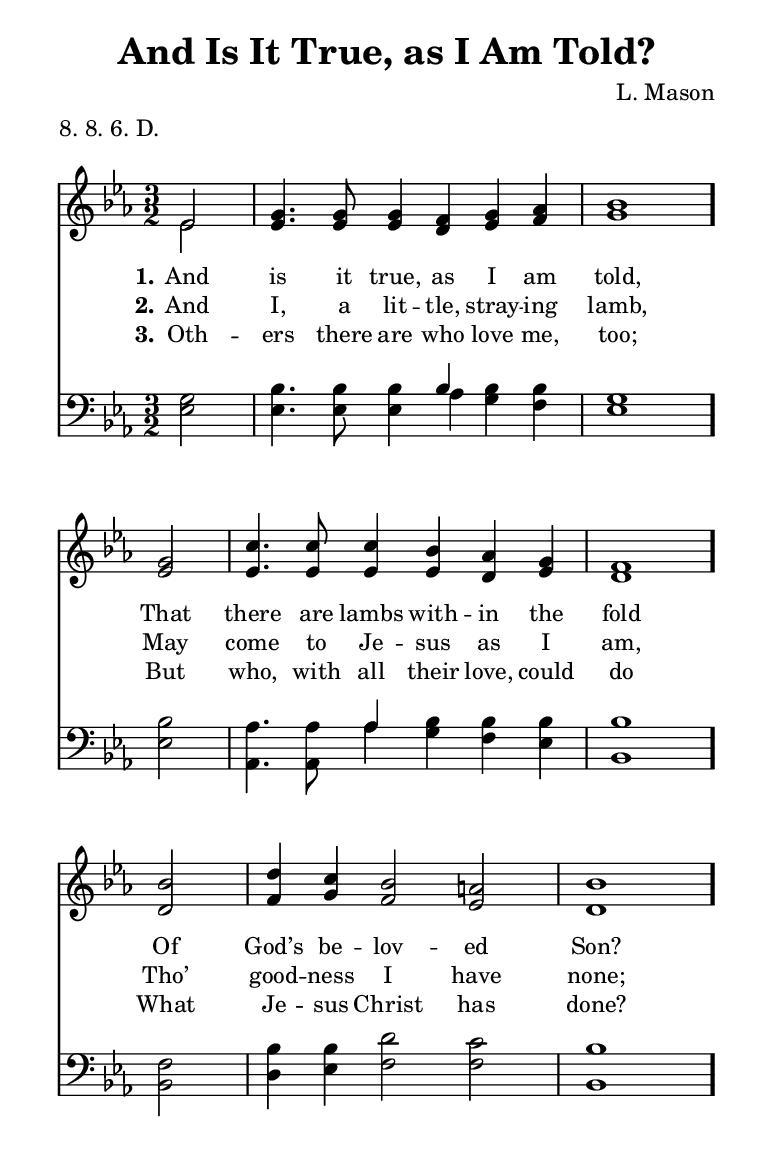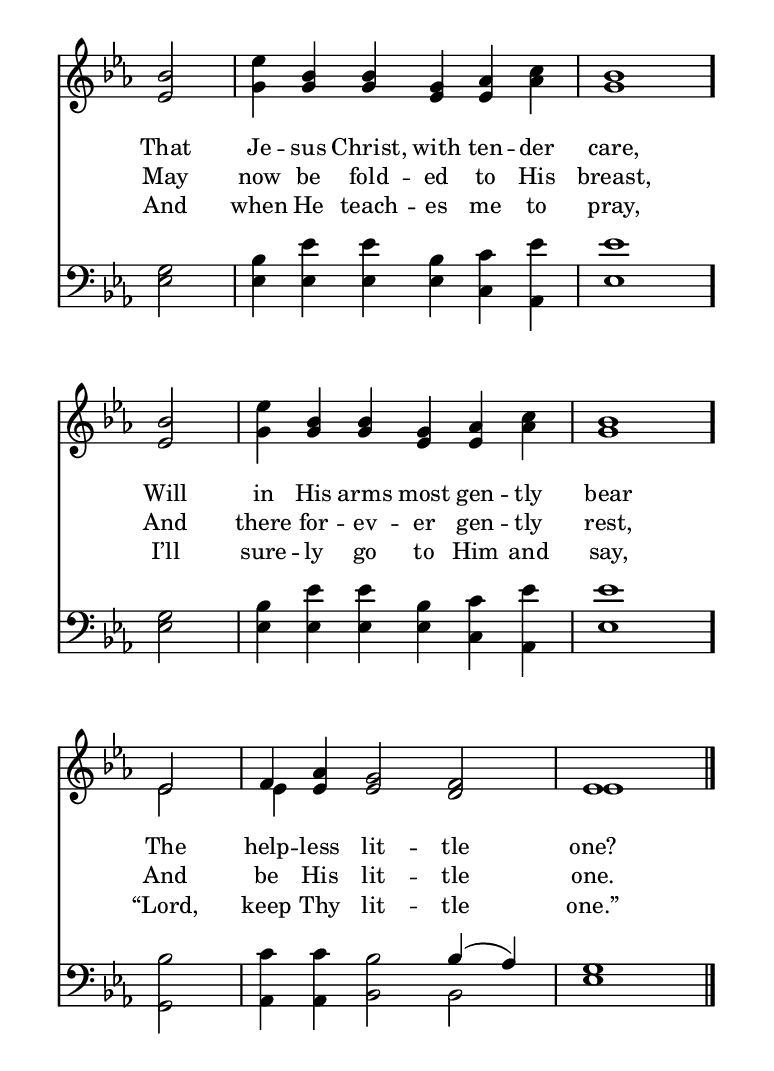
\include "common/global.ily"
\paper {
  \include "common/paper.ily"
  ragged-last-bottom = ##t
  system-system-spacing.padding = 2
  system-system-spacing.basic-distance = 2
}

\header{
  %children
  hymnnumber = "321"
  title = "And Is It True, as I Am Told?"
  tunename = "Meribah" % similar to, but not identical to, EOG128
  meter = "8. 8. 6. D."
  poet = ""
  composer = "L. Mason"
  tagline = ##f
}

patternAA = { c2 | c4. c8 c4 c4 c4 c4 | c1 }

patternBA = { c2 | c4 c4 c2 c2 | c1 }
patternBB = { c2 | c4 c4 c2 c4( c4) | c1 }

patternCA = { c2 | c4 c4 c4 c4 c4 c4 | c1 }

global = {
  \include "common/overrides.ily"
  \override Staff.TimeSignature.style = #'numbered
  \time 3/2
  \override Score.MetronomeMark.transparent = ##t % hide all fermata changes too
  \tempo 4=120
  \key ees \major
  \partial 2
  \autoBeamOff
}

notesSoprano = {
\global
\relative c' {

  \changePitch \patternAA { ees | g g g f g aes | bes }
  \changePitch \patternAA { g | c c c bes aes g | f }
  \changePitch \patternBA { bes | d c bes a | bes }

  \changePitch \patternCA { bes | ees bes bes g aes c | bes }
  \changePitch \patternCA { bes | ees bes bes g aes c | bes }
  \changePitch \patternBA { ees, | f aes g f | ees }

  \bar "|."

}
}

notesAlto = {
\global
\relative e' {

  \changePitch \patternAA { ees | ees ees ees d ees f | g }
  \changePitch \patternAA { ees | ees ees ees ees d ees | d }
  \changePitch \patternBA { d | f g f ees | d }

  \changePitch \patternCA { ees | g g g ees ees aes | g }
  \changePitch \patternCA { ees | g g g ees ees aes | g }
  \changePitch \patternBA { ees | ees ees ees d | ees }

}
}

notesTenor = {
\global
\relative a {

  \changePitch \patternAA { g | bes bes bes bes bes bes | g }
  \changePitch \patternAA { bes | aes aes aes bes bes bes | bes }
  \changePitch \patternBA { f | bes bes d c | bes }

  \changePitch \patternCA { g | bes ees ees bes c ees | ees}
  \changePitch \patternCA { g, | bes ees ees bes c ees | ees}
  \changePitch \patternBB { bes | c c bes bes( aes) | g }

}
}

notesBass = {
\global
\relative f {

  \changePitch \patternAA { ees | ees ees ees aes g f | ees }
  \changePitch \patternAA { ees | aes, aes aes' g f ees | bes }
  \changePitch \patternBA { bes | d ees f f | bes, }

  \changePitch \patternCA { ees | ees ees ees ees c aes | ees' }
  \changePitch \patternCA { ees | ees ees ees ees c aes | ees' }
  \changePitch \patternBA { g, | aes aes bes bes | ees }

}
}

wordsA = \lyricmode {
\set stanza = "1."

And is it true, as I am told, \bar "."
That there are lambs with -- in the fold \bar "."
Of God’s be -- lov -- ed Son? \bar "."
That Je -- sus Christ, with ten -- der care, \bar "."
Will in His arms most gen -- tly bear \bar "."
The help -- less lit -- tle one? \bar "."

}

wordsB = \lyricmode {
\set stanza = "2."

And I, a lit -- tle, stray -- ing lamb,
May come to Je -- sus as I am,
Tho’ good -- ness I have none;
May now be fold -- ed to His breast,
And there for -- ev -- er gen -- tly rest,
And be His lit -- tle one.

}

wordsC = \lyricmode {
\set stanza = "3."

Oth -- ers there are who love me, too;
But who, with all their love, could do
What Je -- sus Christ has done?
And when He teach -- es me to pray,
I’ll sure -- ly go to Him and say,
“Lord, keep Thy lit -- tle one.”

}

\score {
  \context ChoirStaff <<
    \context Staff = upper <<
      \set Staff.autoBeaming = ##f
      \set ChoirStaff.systemStartDelimiter = #'SystemStartBar
      \set ChoirStaff.printPartCombineTexts = ##f
      \partcombine #'(2 . 11) \notesSoprano \notesAlto
      \context NullVoice = sopranos { \voiceOne << \notesSoprano >> }
      \context NullVoice = altos { \voiceTwo << \notesAlto >> }
      \context Lyrics = one   \lyricsto sopranos \wordsA
      \context Lyrics = two   \lyricsto sopranos \wordsB
      \context Lyrics = three \lyricsto sopranos \wordsC
    >>
    \context Staff = men <<
      \set Staff.autoBeaming = ##f
      \clef bass
      \set ChoirStaff.printPartCombineTexts = ##f
      \partcombine #'(2 . 11) \notesTenor \notesBass
      \context NullVoice = tenors { \voiceOne << \notesTenor >> }
      \context NullVoice = basses { \voiceTwo << \notesBass >> }
    >>
  >>
  \layout {
    \include "common/layout.ily"
  }
  \midi{
    \include "common/midi.ily"
  }
}

\version "2.19.49"  % necessary for upgrading to future LilyPond versions.

% vi:set et ts=2 sw=2 ai nocindent syntax=lilypond:
